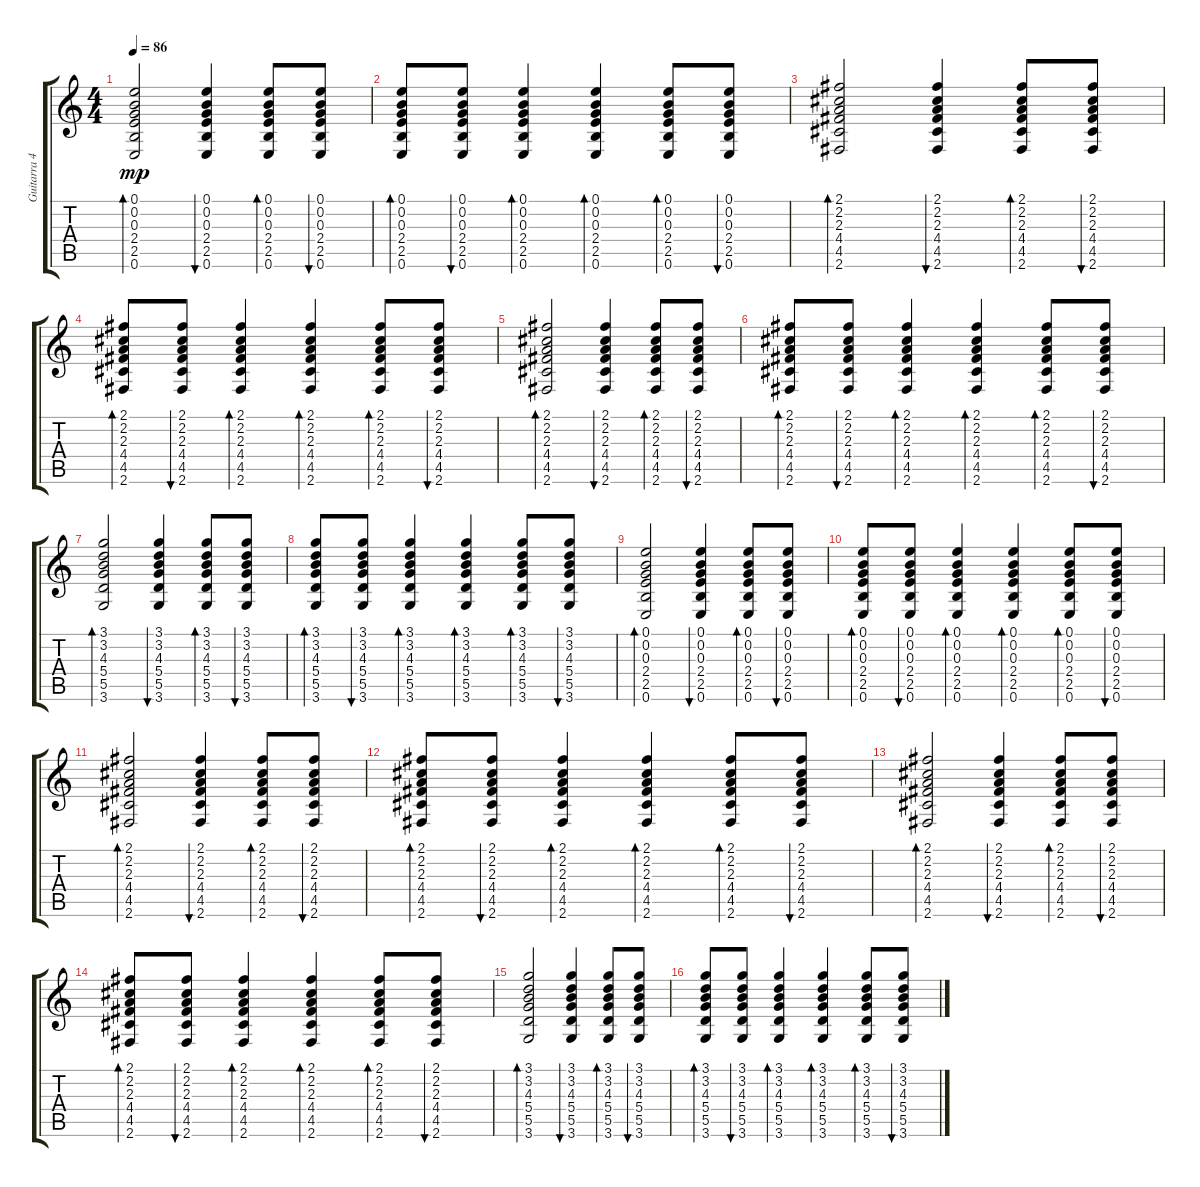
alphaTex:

\track ("Guitarra 4" "Guitarra 4") {instrument acousticguitarnylon}
\staff {score tabs}
\tuning (E4 B3 G3 D3 A2 E2) {hide}
\ts (4 4)
\tempo 86
\clef g2
\ks c
(0.1 0.2 0.3 2.4 2.5 0.6).2{bd 60 dy mp} (0.1 0.2 0.3 2.4 2.5 0.6).4{bu 60} (0.1 0.2 0.3 2.4 2.5 0.6).8{bd 60} (0.1 0.2 0.3 2.4 2.5 0.6).8{bu 60} |
(0.1 0.2 0.3 2.4 2.5 0.6).8{bd 60} (0.1 0.2 0.3 2.4 2.5 0.6).8{bu 60} (0.1 0.2 0.3 2.4 2.5 0.6).4{bd 60} (0.1 0.2 0.3 2.4 2.5 0.6).4{bd 60} (0.1 0.2 0.3 2.4 2.5 0.6).8{bd 60} (0.1 0.2 0.3 2.4 2.5 0.6).8{bu 60} |
(2.1 2.2 2.3 4.4 4.5 2.6).2{bd 60} (2.1 2.2 2.3 4.4 4.5 2.6).4{bu 60} (2.1 2.2 2.3 4.4 4.5 2.6).8{bd 60} (2.1 2.2 2.3 4.4 4.5 2.6).8{bu 60} |
(2.1 2.2 2.3 4.4 4.5 2.6).8{bd 60} (2.1 2.2 2.3 4.4 4.5 2.6).8{bu 60} (2.1 2.2 2.3 4.4 4.5 2.6).4{bd 60} (2.1 2.2 2.3 4.4 4.5 2.6).4{bd 60} (2.1 2.2 2.3 4.4 4.5 2.6).8{bd 60} (2.1 2.2 2.3 4.4 4.5 2.6).8{bu 60} |
(2.1 2.2 2.3 4.4 4.5 2.6).2{bd 60} (2.1 2.2 2.3 4.4 4.5 2.6).4{bu 60} (2.1 2.2 2.3 4.4 4.5 2.6).8{bd 60} (2.1 2.2 2.3 4.4 4.5 2.6).8{bu 60} |
(2.1 2.2 2.3 4.4 4.5 2.6).8{bd 60} (2.1 2.2 2.3 4.4 4.5 2.6).8{bu 60} (2.1 2.2 2.3 4.4 4.5 2.6).4{bd 60} (2.1 2.2 2.3 4.4 4.5 2.6).4{bd 60} (2.1 2.2 2.3 4.4 4.5 2.6).8{bd 60} (2.1 2.2 2.3 4.4 4.5 2.6).8{bu 60} |
(3.1 3.2 4.3 5.4 5.5 3.6).2{bd 60} (3.1 3.2 4.3 5.4 5.5 3.6).4{bu 60} (3.1 3.2 4.3 5.4 5.5 3.6).8{bd 60} (3.1 3.2 4.3 5.4 5.5 3.6).8{bu 60} |
(3.1 3.2 4.3 5.4 5.5 3.6).8{bd 60} (3.1 3.2 4.3 5.4 5.5 3.6).8{bu 60} (3.1 3.2 4.3 5.4 5.5 3.6).4{bd 60} (3.1 3.2 4.3 5.4 5.5 3.6).4{bd 60} (3.1 3.2 4.3 5.4 5.5 3.6).8{bd 60} (3.1 3.2 4.3 5.4 5.5 3.6).8{bu 60} |
(0.1 0.2 0.3 2.4 2.5 0.6).2{bd 60} (0.1 0.2 0.3 2.4 2.5 0.6).4{bu 60} (0.1 0.2 0.3 2.4 2.5 0.6).8{bd 60} (0.1 0.2 0.3 2.4 2.5 0.6).8{bu 60} |
(0.1 0.2 0.3 2.4 2.5 0.6).8{bd 60} (0.1 0.2 0.3 2.4 2.5 0.6).8{bu 60} (0.1 0.2 0.3 2.4 2.5 0.6).4{bd 60} (0.1 0.2 0.3 2.4 2.5 0.6).4{bd 60} (0.1 0.2 0.3 2.4 2.5 0.6).8{bd 60} (0.1 0.2 0.3 2.4 2.5 0.6).8{bu 60} |
(2.1 2.2 2.3 4.4 4.5 2.6).2{bd 60} (2.1 2.2 2.3 4.4 4.5 2.6).4{bu 60} (2.1 2.2 2.3 4.4 4.5 2.6).8{bd 60} (2.1 2.2 2.3 4.4 4.5 2.6).8{bu 60} |
(2.1 2.2 2.3 4.4 4.5 2.6).8{bd 60} (2.1 2.2 2.3 4.4 4.5 2.6).8{bu 60} (2.1 2.2 2.3 4.4 4.5 2.6).4{bd 60} (2.1 2.2 2.3 4.4 4.5 2.6).4{bd 60} (2.1 2.2 2.3 4.4 4.5 2.6).8{bd 60} (2.1 2.2 2.3 4.4 4.5 2.6).8{bu 60} |
(2.1 2.2 2.3 4.4 4.5 2.6).2{bd 60} (2.1 2.2 2.3 4.4 4.5 2.6).4{bu 60} (2.1 2.2 2.3 4.4 4.5 2.6).8{bd 60} (2.1 2.2 2.3 4.4 4.5 2.6).8{bu 60} |
(2.1 2.2 2.3 4.4 4.5 2.6).8{bd 60} (2.1 2.2 2.3 4.4 4.5 2.6).8{bu 60} (2.1 2.2 2.3 4.4 4.5 2.6).4{bd 60} (2.1 2.2 2.3 4.4 4.5 2.6).4{bd 60} (2.1 2.2 2.3 4.4 4.5 2.6).8{bd 60} (2.1 2.2 2.3 4.4 4.5 2.6).8{bu 60} |
(3.1 3.2 4.3 5.4 5.5 3.6).2{bd 60} (3.1 3.2 4.3 5.4 5.5 3.6).4{bu 60} (3.1 3.2 4.3 5.4 5.5 3.6).8{bd 60} (3.1 3.2 4.3 5.4 5.5 3.6).8{bu 60} |
(3.1 3.2 4.3 5.4 5.5 3.6).8{bd 60} (3.1 3.2 4.3 5.4 5.5 3.6).8{bu 60} (3.1 3.2 4.3 5.4 5.5 3.6).4{bd 60} (3.1 3.2 4.3 5.4 5.5 3.6).4{bd 60} (3.1 3.2 4.3 5.4 5.5 3.6).8{bd 60} (3.1 3.2 4.3 5.4 5.5 3.6).8{bu 60}
